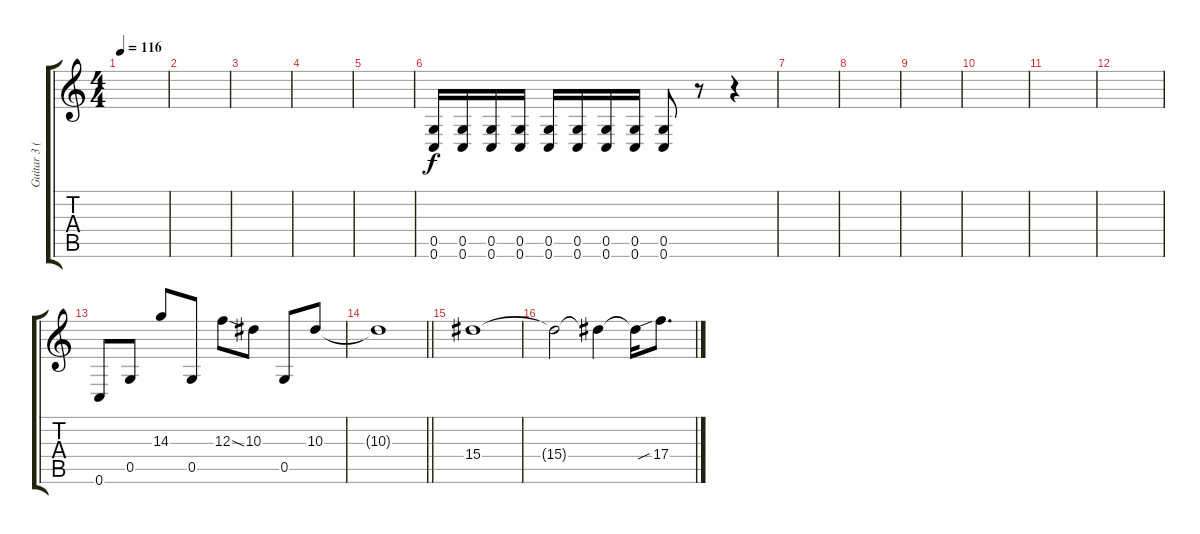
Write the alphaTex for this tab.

\track ("Guitar 3 (Clean- Tuck)" "Guitar 3 (") {instrument electricguitarclean}
\staff {score tabs}
\tuning (D4 A3 F3 C3 G2 C2) {hide}
\ts (4 4)
\tempo 116
\clef g2
\ks c
|
|
|
|
|
(0.5 0.6).16{instrument distortionguitar} (0.5 0.6).16 (0.5 0.6).16 (0.5 0.6).16 (0.5 0.6).16 (0.5 0.6).16 (0.5 0.6).16 (0.5 0.6).16 (0.5 0.6).8 r.8 r.4 |
|
|
|
|
|
|
0.6.8 0.5.8 14.3.8 0.5.8 12.3{sod}.8 10.3.8 0.5.8 10.3.8 |
\barLineRight lightlight
10.3{t}.1 |
15.4.1{instrument distortionguitar} |
15.4{t}.2 15.4{t}.4 15.4{t}.16 17.4{sib}.8{d}
